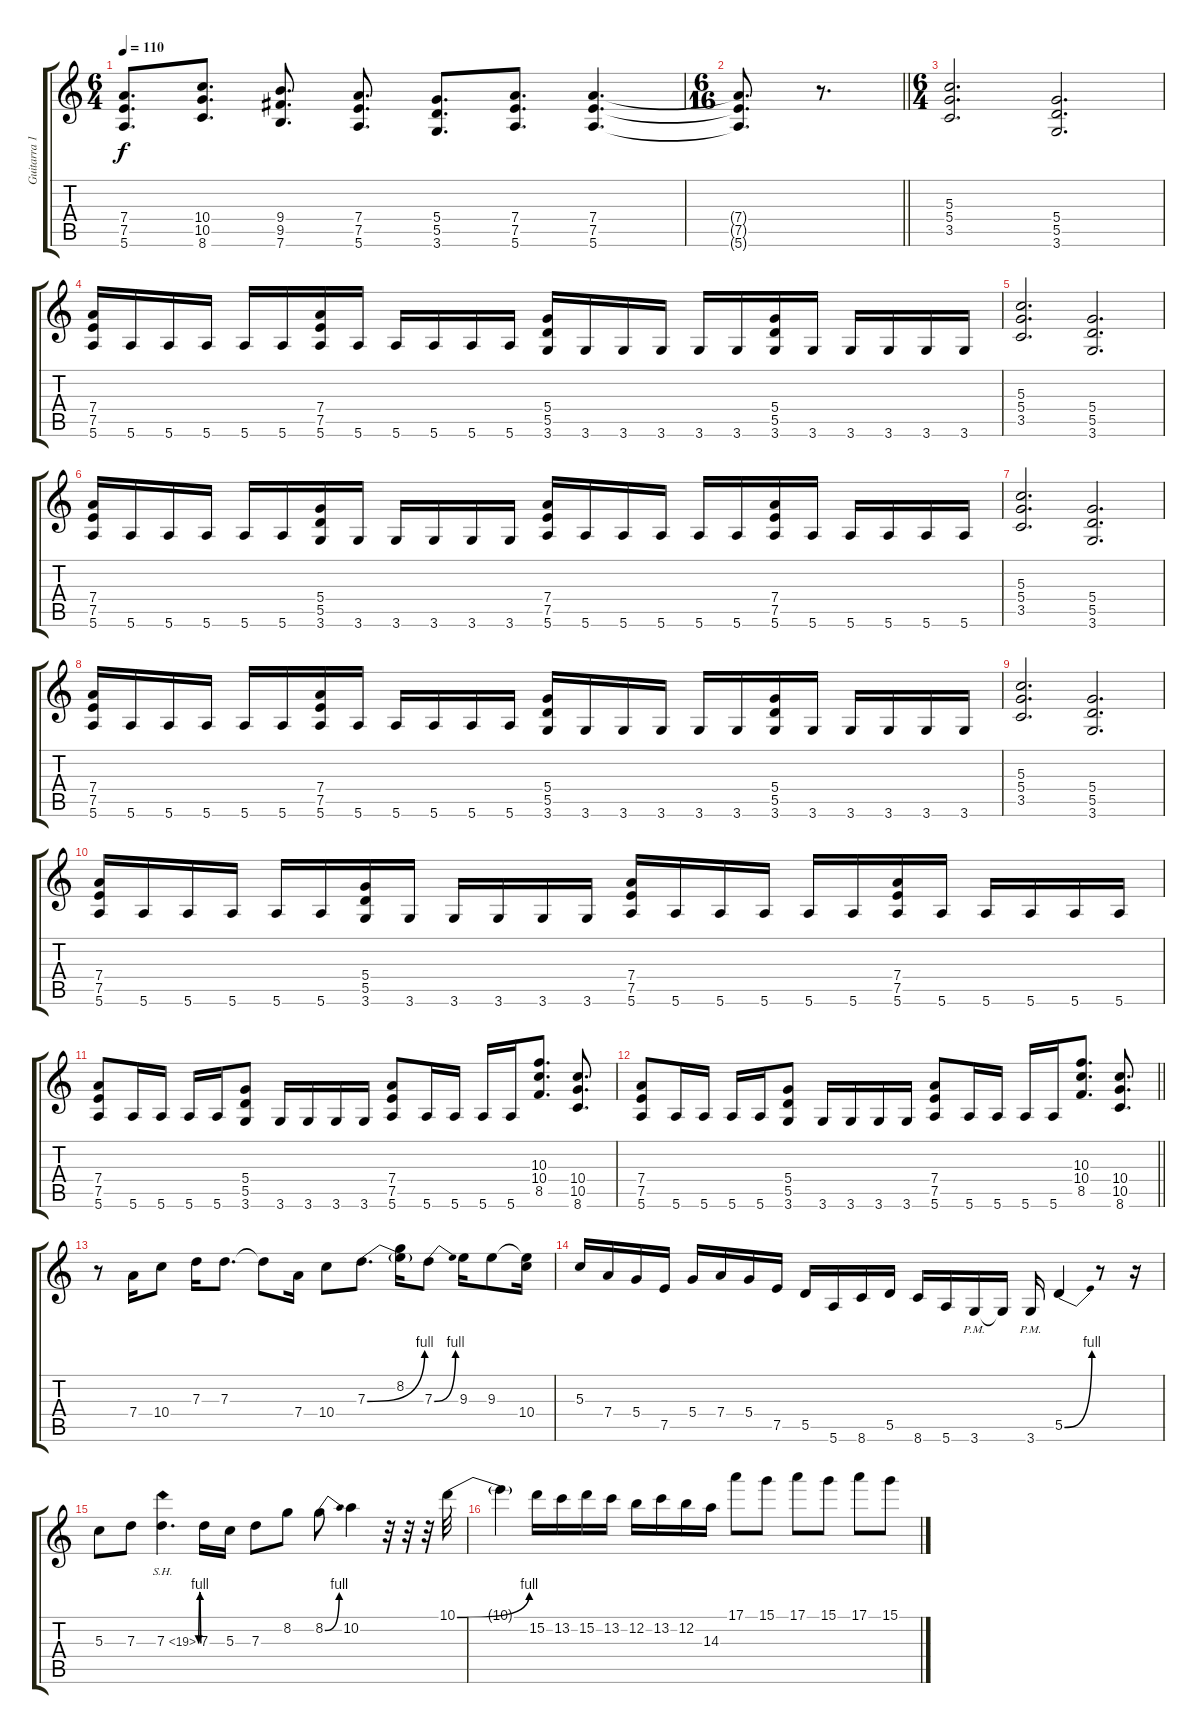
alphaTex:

\track ("Guitarra 1" "Guitarra 1") {instrument overdrivenguitar}
\staff {score tabs}
\tuning (E4 B3 G3 D3 A2 E2) {hide}
\ts (6 4)
\tempo 110
\clef g2
\ks c
(7.4 7.5 5.6).8{d dy f volume 13} (10.4 10.5 8.6).8{d} (9.4 9.5 7.6).8{d} (7.4 7.5 5.6).8{d} (5.4 5.5 3.6).8{d} (7.4 7.5 5.6).8{d} (7.4 7.5 5.6).4{d} |
\ts (6 16)
\barLineRight lightlight
(7.4{t} 7.5{t} 5.6{t}).8{d} r.8{d} |
\ts (6 4)
(5.3 5.4 3.5).2{d} (5.4 5.5 3.6).2{d} |
(7.4 7.5 5.6).16 5.6.16 5.6.16 5.6.16 5.6.16 5.6.16 (7.4 7.5 5.6).16 5.6.16 5.6.16 5.6.16 5.6.16 5.6.16 (5.4 5.5 3.6).16 3.6.16 3.6.16 3.6.16 3.6.16 3.6.16 (5.4 5.5 3.6).16 3.6.16 3.6.16 3.6.16 3.6.16 3.6.16 |
(5.3 5.4 3.5).2{d} (5.4 5.5 3.6).2{d} |
(7.4 7.5 5.6).16 5.6.16 5.6.16 5.6.16 5.6.16 5.6.16 (5.4 5.5 3.6).16 3.6.16 3.6.16 3.6.16 3.6.16 3.6.16 (7.4 7.5 5.6).16 5.6.16 5.6.16 5.6.16 5.6.16 5.6.16 (7.4 7.5 5.6).16 5.6.16 5.6.16 5.6.16 5.6.16 5.6.16 |
(5.3 5.4 3.5).2{d} (5.4 5.5 3.6).2{d} |
(7.4 7.5 5.6).16 5.6.16 5.6.16 5.6.16 5.6.16 5.6.16 (7.4 7.5 5.6).16 5.6.16 5.6.16 5.6.16 5.6.16 5.6.16 (5.4 5.5 3.6).16 3.6.16 3.6.16 3.6.16 3.6.16 3.6.16 (5.4 5.5 3.6).16 3.6.16 3.6.16 3.6.16 3.6.16 3.6.16 |
(5.3 5.4 3.5).2{d} (5.4 5.5 3.6).2{d} |
(7.4 7.5 5.6).16 5.6.16 5.6.16 5.6.16 5.6.16 5.6.16 (5.4 5.5 3.6).16 3.6.16 3.6.16 3.6.16 3.6.16 3.6.16 (7.4 7.5 5.6).16 5.6.16 5.6.16 5.6.16 5.6.16 5.6.16 (7.4 7.5 5.6).16 5.6.16 5.6.16 5.6.16 5.6.16 5.6.16 |
(7.4 7.5 5.6).8 5.6.16 5.6.16 5.6.16 5.6.16 (5.4 5.5 3.6).8 3.6.16 3.6.16 3.6.16 3.6.16 (7.4 7.5 5.6).8 5.6.16 5.6.16 5.6.16 5.6.16 (10.3 10.4 8.5).8{d} (10.4 10.5 8.6).8{d} |
\barLineRight lightlight
(7.4 7.5 5.6).8 5.6.16 5.6.16 5.6.16 5.6.16 (5.4 5.5 3.6).8 3.6.16 3.6.16 3.6.16 3.6.16 (7.4 7.5 5.6).8 5.6.16 5.6.16 5.6.16 5.6.16 (10.3 10.4 8.5).8{d} (10.4 10.5 8.6).8{d} |
r.8 7.4.16 10.4.8 7.3.16 7.3.8{d} 7.3{t}.8 7.4.16 10.4.8 7.3{be (bend 0 0 60 4)}.8{d} (8.2 7.3{t}).16 7.3{be (bend 0 0 60 4)}.8 9.3.16 9.3.8 (9.3{t} 10.4).16 |
5.3.16 7.4.16 5.4.16 7.5.16 5.4.16 7.4.16 5.4.16 7.5.16 5.5.16 5.6.16 8.6.16 5.5.16 8.6.16 5.6.16 3.6{pm}.16 3.6{t}.16 3.6{pm}.16 5.5{be (bend 0 0 60 4)}.4 r.8 r.16 |
5.3.8 7.3.8 7.3{be (custom 0 0 11 4 15 4 30 0 35 0 45 0 60 0) sh 12}.4{d} 7.3.16 5.3.16 7.3.8 8.2.8 8.2{be (bend 0 0 60 4)}.8 10.2.4 r.32 r.32 r.32 10.1{be (bend 0 0 60 4)}.32 |
10.1{t}.4 15.2.16 13.2.16 15.2.16 13.2.16 12.2.16 13.2.16 12.2.16 14.3.16 17.1.8 15.1.8 17.1.8 15.1.8 17.1.8 15.1.8
